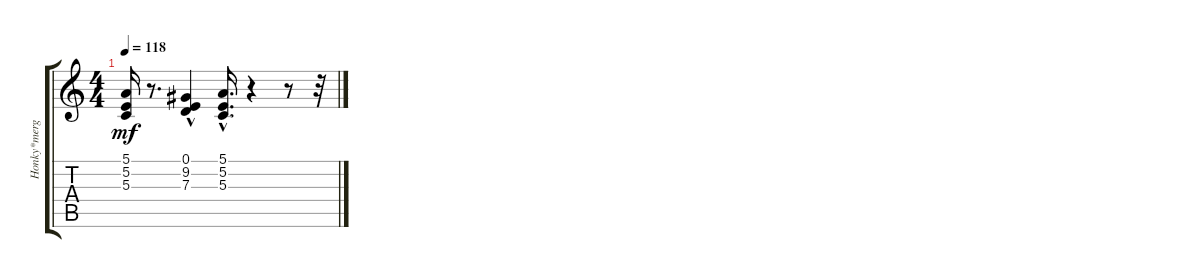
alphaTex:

\track ("Honky*merged" "Honky*merg") {instrument honkytonkpiano}
\staff {score tabs}
\tuning (E4 B3 G3 D3 A2 E2) {hide}
\ts (4 4)
\tempo 118
\clef g2
\ks c
(5.1 5.2 5.3).16{dy mf} r.8{d} (0.1{hac} 9.2 7.3{hac}).4 (5.1{hac} 5.2{hac} 5.3{hac}).16{d} r.4 r.8 r.32
